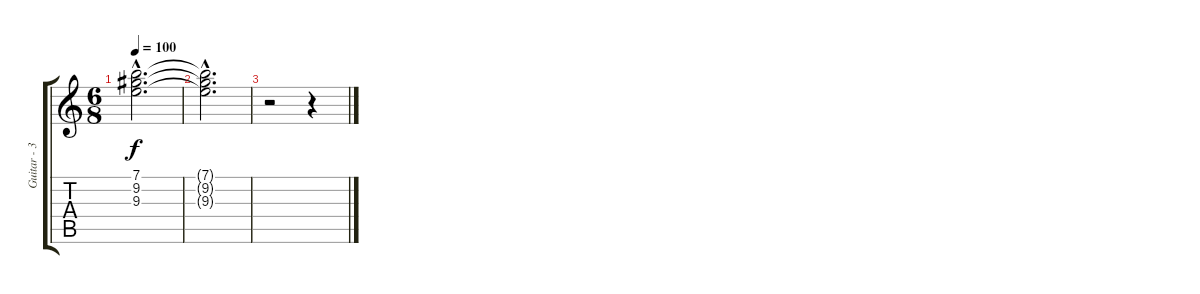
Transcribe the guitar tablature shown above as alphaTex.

\track ("Guitar - 3" "Guitar - 3") {instrument electricguitarmuted}
\staff {score tabs}
\tuning (E4 B3 G3 D3 A2 E2) {hide}
\ts (6 8)
\tempo 100
\clef g2
\ks c
(7.1{hac t} 9.2{hac t} 9.3{hac t}).2{d dy f} |
(7.1{hac t} 9.2{hac t} 9.3{hac t}).2{d} |
r.2 r.4
